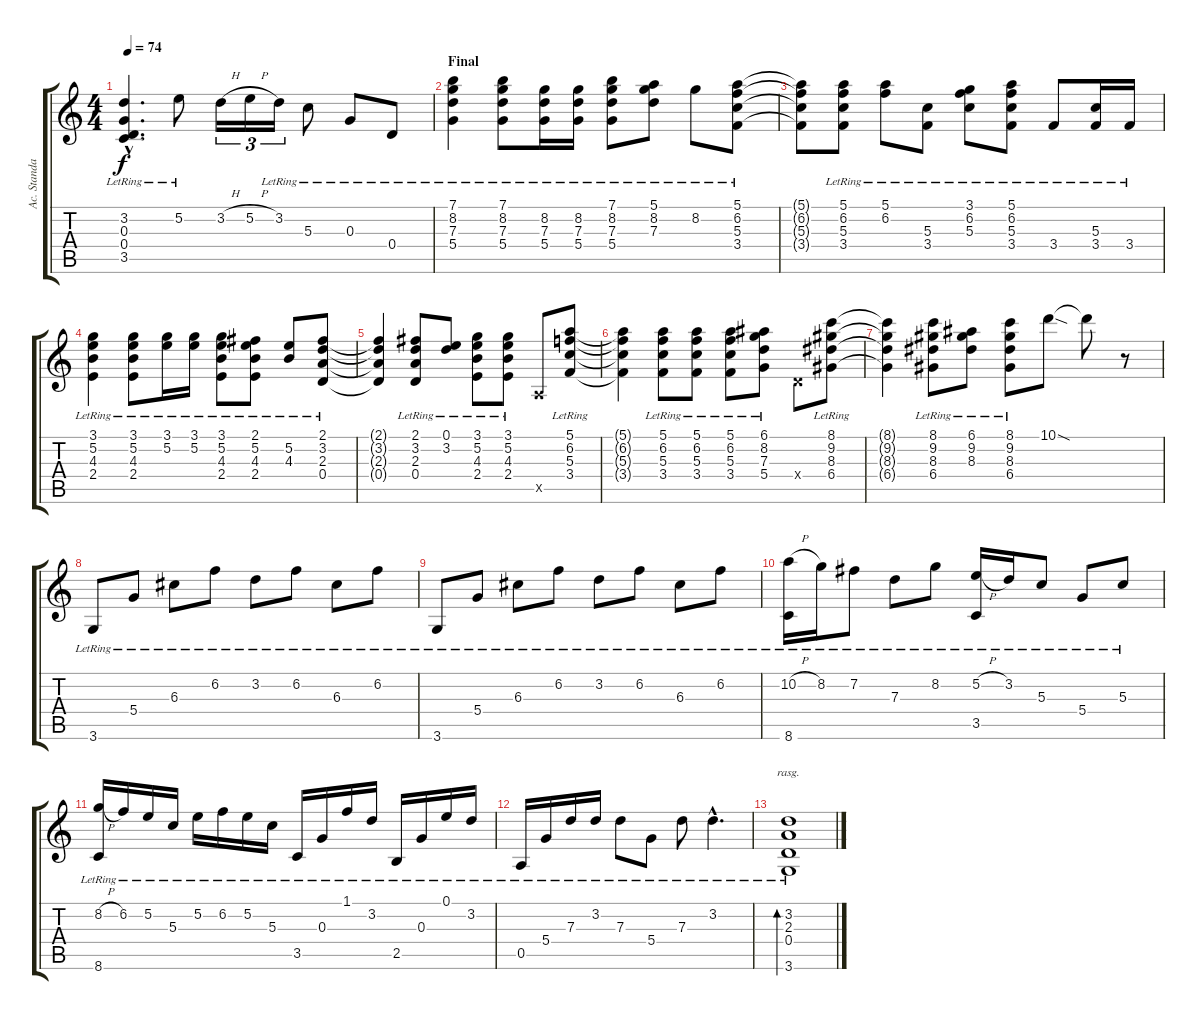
\track ("Ac. Standart" "Ac. Standa") {instrument acousticguitarsteel}
\staff {score tabs}
\tuning (E4 B3 G3 D3 A2 E2) {hide}
\ts (4 4)
\tempo 74
\clef g2
\ks c
(3.2{hac lr} 0.3{hac lr} 0.4{hac lr} 3.5{hac lr}).4{d dy f} 5.2{lr}.8 3.2{h}.16{tu (3 2)} 5.2{h}.16{tu (3 2)} 3.2{lr}.16{tu (3 2)} 5.3{lr}.8 0.3{lr}.8 0.4{lr}.8 |
\section ("" "Final")
(7.1{lr} 8.2{lr} 7.3{lr} 5.4{lr}).4 (7.1{lr} 8.2{lr} 7.3{lr} 5.4{lr}).8 (8.2{lr} 7.3{lr} 5.4{lr}).16 (8.2{lr} 7.3{lr} 5.4{lr}).16 (7.1{lr} 8.2{lr} 7.3{lr} 5.4{lr}).8 (5.1{lr} 8.2{lr} 7.3{lr}).8 8.2{lr}.8 (5.1{lr} 6.2{lr} 5.3{lr} 3.4{lr}).8 |
(5.1{t} 6.2{t} 5.3{t} 3.4{t}).8 (5.1{lr} 6.2{lr} 5.3{lr} 3.4{lr}).8 (5.1{lr} 6.2{lr}).8 (5.3{lr} 3.4{lr}).8 (3.1{lr} 6.2{lr} 5.3{lr}).8 (5.1{lr} 6.2{lr} 5.3{lr} 3.4{lr}).8 3.4{lr}.8 (5.3{lr} 3.4{lr}).16 3.4{lr}.16 |
(3.1{lr} 5.2{lr} 4.3{lr} 2.4{lr}).4 (3.1{lr} 5.2{lr} 4.3{lr} 2.4{lr}).8 (3.1{lr} 5.2{lr}).16 (3.1{lr} 5.2{lr}).16 (3.1{lr} 5.2{lr} 4.3{lr} 2.4{lr}).8 (2.1{lr} 5.2{lr} 4.3{lr} 2.4{lr}).8 (5.2{lr} 4.3{lr}).8 (2.1{lr} 3.2{lr} 2.3{lr} 0.4{lr}).8 |
(2.1{t} 3.2{t} 2.3{t} 0.4{t}).4 (2.1{lr} 3.2{lr} 2.3{lr} 0.4{lr}).8 (0.1{lr} 3.2{lr}).8 (3.1{lr} 5.2{lr} 4.3{lr} 2.4{lr}).8 (3.1{lr} 5.2{lr} 4.3{lr} 2.4{lr}).8 0.5{x}.8 (5.1{lr} 6.2{lr} 5.3{lr} 3.4{lr}).8 |
(5.1{t} 6.2{t} 5.3{t} 3.4{t}).4 (5.1{lr} 6.2{lr} 5.3{lr} 3.4{lr}).8 (5.1{lr} 6.2{lr} 5.3{lr} 3.4{lr}).8 (5.1{lr} 6.2{lr} 5.3{lr} 3.4{lr}).8 (6.1{lr} 8.2{lr} 7.3{lr} 5.4{lr}).8 0.4{x}.8 (8.1{lr} 9.2{lr} 8.3{lr} 6.4{lr}).8 |
(8.1{t} 9.2{t} 8.3{t} 6.4{t}).4 (8.1{lr} 9.2{lr} 8.3{lr} 6.4{lr}).8 (6.1{lr} 9.2{lr} 8.3{lr}).8 (8.1{lr} 9.2{lr} 8.3{lr} 6.4{lr}).8 10.1{sod}.8 10.1{t}.8 r.8 |
3.6{lr}.8 5.4{lr}.8 6.3{lr}.8 6.2{lr}.8 3.2{lr}.8 6.2{lr}.8 6.3{lr}.8 6.2{lr}.8 |
3.6{lr}.8 5.4{lr}.8 6.3{lr}.8 6.2{lr}.8 3.2{lr}.8 6.2{lr}.8 6.3{lr}.8 6.2{lr}.8 |
(10.2{h} 8.6{lr}).16 8.2{lr}.16 7.2{lr}.8 7.3{lr}.8 8.2{lr}.8 (5.2{h} 3.5{lr}).16 3.2{lr}.16 5.3{lr}.8 5.4{lr}.8 5.3{lr}.8 |
(8.2{h} 8.6{lr}).16 6.2{lr}.16 5.2{lr}.16 5.3{lr}.16 5.2{lr}.16 6.2{lr}.16 5.2{lr}.16 5.3{lr}.16 3.5{lr}.16 0.3{lr}.16 1.1{lr}.16 3.2{lr}.16 2.5{lr}.16 0.3{lr}.16 0.1{lr}.16 3.2{lr}.16 |
0.5{lr}.16 5.4{lr}.16 7.3{lr}.16 3.2{lr}.16 7.3{lr}.8 5.4{lr}.8 7.3{lr}.8 3.2{hac lr}.4{d} |
(3.2{lr} 2.3{lr} 0.4{lr} 3.6{lr}).1{bd 480 rasg ii}
